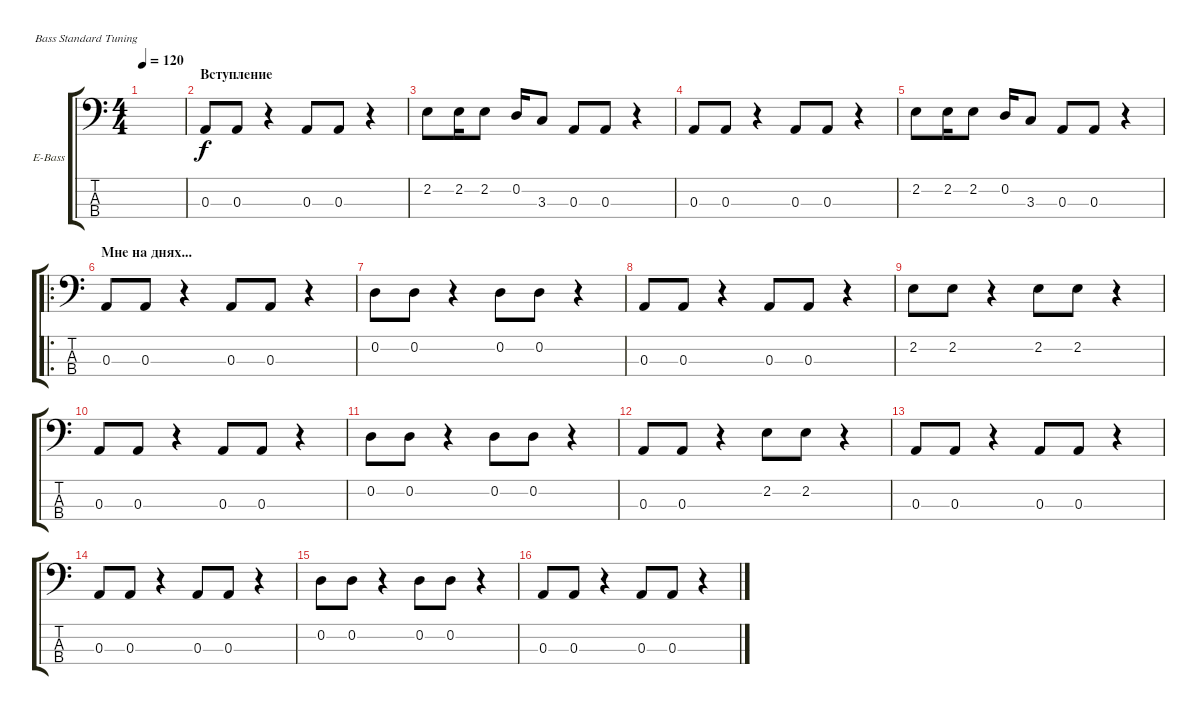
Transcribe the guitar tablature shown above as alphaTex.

\defaultSystemsLayout 4
\bracketExtendMode groupsimilarinstruments
\firstSystemTrackNameOrientation horizontal
\otherSystemsTrackNameOrientation horizontal
\track ("Electric Bass" "E-Bass") {instrument electricbassfinger}
\staff {score tabs}
\tuning (G2 D2 A1 E1)
\ts (4 4)
\tempo 120
\clef f4
\ks c
|
\section ("" "Вступление")
\scale
0.333333 0.3.8 0.3.8 r.4 0.3.8 0.3.8 r.4 |
\scale
0.333333 2.2.8 2.2.16 2.2.8 0.2.16 3.3.8 0.3.8 0.3.8 r.4 |
\scale
0.333333 0.3.8 0.3.8 r.4 0.3.8 0.3.8 r.4 |
\scale
0.333333 2.2.8 2.2.16 2.2.8 0.2.16 3.3.8 0.3.8 0.3.8 r.4 |
\ro
\section ("" "Мне на днях...")
\scale
0.333333 0.3.8 0.3.8 r.4 0.3.8 0.3.8 r.4 |
\scale
0.333333 0.2.8 0.2.8 r.4 0.2.8 0.2.8 r.4 |
\scale
0.333333 0.3.8 0.3.8 r.4 0.3.8 0.3.8 r.4 |
\scale
0.333333 2.2.8 2.2.8 r.4 2.2.8 2.2.8 r.4 |
\scale
0.333333 0.3.8 0.3.8 r.4 0.3.8 0.3.8 r.4 |
\scale
0.333333 0.2.8 0.2.8 r.4 0.2.8 0.2.8 r.4 |
\scale
0.333333 0.3.8 0.3.8 r.4 2.2.8 2.2.8 r.4 |
\scale
0.333333 0.3.8 0.3.8 r.4 0.3.8 0.3.8 r.4 |
\scale
0.333333 0.3.8 0.3.8 r.4 0.3.8 0.3.8 r.4 |
\scale
0.333333 0.2.8 0.2.8 r.4 0.2.8 0.2.8 r.4 |
\scale
0.333333 0.3.8 0.3.8 r.4 0.3.8 0.3.8 r.4
